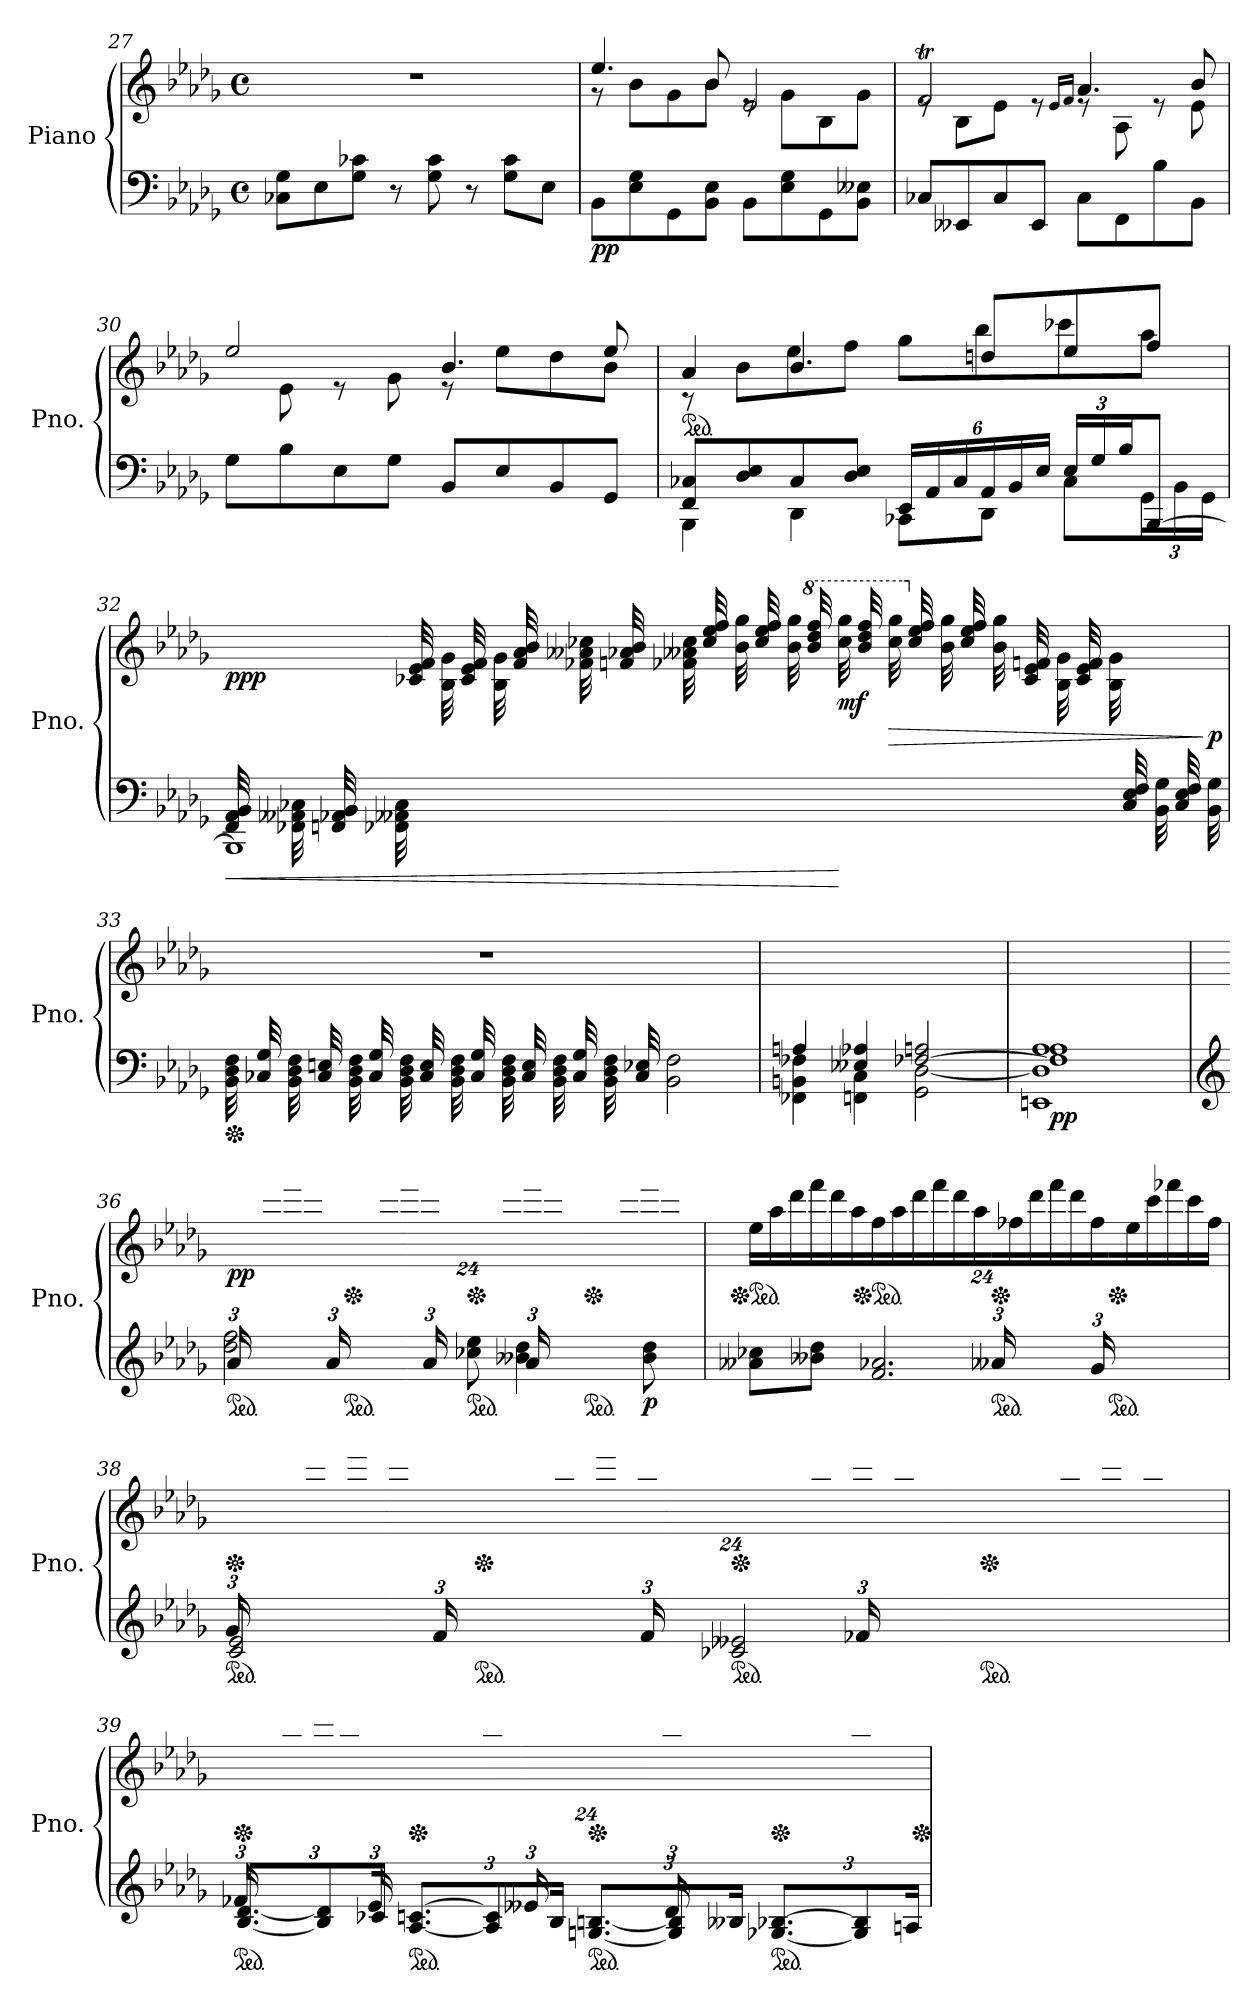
**kern	**kern	**dynam
*part1	*part1	*part1
*staff2	*staff1	*staff1/2
*I"Piano	*	*
*I'Pno.	*	*
!!LO:LB:g=z
*clefF4	*clefG2	*
*k[b-e-a-d-g-]	*k[b-e-a-d-g-]	*
*M4/4	*M4/4	*
*met(c)	*met(c)	*
=27	=27	=27
8C-X\ 8G-\L	1r	.
8E-\	.	.
8G-\ 8c-X\J	.	.
8r	.	.
8G-\ 8c-\	.	.
8r	.	.
8G-\ 8c-\L	.	.
8E-\J	.	.
=28	=28	=28
*	*^	*
!	!	!	!LO:DY:b=2
8BB-\L	4.ee-/	8r	pp
8E-\ 8G-\	.	8b-\L	.
8GG-\	.	8g-\	.
8BB-\ 8E-\J	8b-/	8b-\J	.
8BB-\L	2e-/	8re	.
8E-\ 8G-\	.	8g-\L	.
8GG-\	.	8B-\	.
8BB-\ 8E--X\J	.	8g-\J	.
=29	=29	=29	=29
8C-X/L	2ft/	8re	.
8EE--X/	.	8B-\L	.
8C-/	.	8e-\J	.
8EE--/J	.	8re	.
.	16qe-/LL	.	.
.	16qf/JJ	.	.
8C-\L	4.a-/	8re	.
8FF\	.	8A-\	.
8B-\	.	8re	.
8BB-\J	8b-/	8e-\	.
=30	=30	=30	=30
8G-\L	2ee-/	8ryy	.
8B-\	.	8e-\	.
8E-\	.	8r	.
8G-\J	.	8g-\	.
8BB-/L	4.b-/	8r	.
8E-/	.	8ee-\L	.
8BB-/	.	8dd-\	.
8GG-/J	8ee-/	8b-\J	.
!!LO:LB:g=z	!!
=31	=31	=31	=31
*^	*	*	*
*	*	*ped	*	*
8FF/ 8C-X/L	4BBB-\	4a-/	8r	.
8D-/ 8E-/	.	.	8b-\L	.
8C-/	4DD-\	4.b-/	8ee-\	.
8D-/ 8E-/J	.	.	8ff\J	.
*Xbrackettup	*	*	*	*
24EE-/LL	8CC-X\L	.	8gg-\L	.
24AA-/	.	.	.	.
24C-/	.	.	.	.
24AA-/	8DD-\J	8ddn/L	8bb-\	.
24BB-/	.	.	.	.
24E-/JJ	.	.	.	.
24E-/LL	8C-\L	8ee-/	8ccc-X\	.
24G-/	.	.	.	.
24B-/J	.	.	.	.
[8BBB-/J	24GG-\L	8ff/J	8aa-\J	.
.	24BB-\	.	.	.
.	24GG-\JJ	.	.	.
*	*	*v	*v	*
!!LO:LB:g=z
=32	=32	=32	=32
*	*	*MM40	*
!	!	!	!LO:HP:b=2
!	!	!	!LO:DY:n=1:b
32FF/ 32AA-/ 32BB-/	1BBB-]	32ryy	< ppp
*	*	*MM43	*
32FF-X\ 32AA--X\ 32C-X\	.	32ryy	.
*	*	*MM50	*
32FFn/ 32AA-X/ 32BB-/	.	32ryy	.
*	*	*MM58	*
32FF-X\ 32AA--X\ 32C-\	.	32ryy	.
*	*	*MM64	*
2.ryy	.	32c-X/ 32e-/ 32f/	.
.	.	32B-\ 32g-\	.
*	*	*MM70	*
.	.	32c-/ 32e-/ 32f/	.
.	.	32B-\ 32g-\	.
*	*	*MM72	*
.	.	32f/ 32a-/ 32b-/	.
*	*	*MM74	*
.	.	32f-X\ 32a--X\ 32cc-X\	.
.	.	32fn/ 32a-X/ 32b-/	.
*	*	*MM76	*
.	.	32f-X\ 32a--X\ 32cc-\	.
.	.	32cc-/ 32ee-/ 32ff/	.
*	*	*MM77	*
.	.	32b-\ 32gg-\	.
.	.	32cc-/ 32ee-/ 32ff/	.
*	*	*MM78	*
.	.	32b-\ 32gg-\	.
*	*	*8va	*
.	.	32bb-/ 32ddd-/ 32fff/	.
!	!	!	!LO:DY:n=2:b
.	.	32ccc-\ 32ggg-\	[ mf
*	*	*MM80	*
.	.	32bb-/ 32ddd-/ 32fff/	.
!	!	!	!LO:HP:b
.	.	32ccc-\ 32ggg-\	>
*	*	*X8va	*
.	.	32cc-/ 32ee-/ 32ff/	.
.	.	32b-\ 32gg-\	.
.	.	32cc-/ 32ee-/ 32ff/	.
.	.	32b-\ 32gg-\	.
.	.	32c-/ 32e-/ 32fn/	.
.	.	32B-\ 32g-\	.
.	.	32c-/ 32e-/ 32f/	.
.	.	32B-\ 32g-\	.
32C-/ 32E-/ 32F/	.	16.ryy	.
32BB-\ 32G-\	.	.	.
32C-/ 32E-/ 32F/	.	.	.
!	!	!	!LO:DY:n=3:b
32BB-\ 32G-\	.	32ryy	] p
*v	*v	*	*
!!LO:PB:g=z
=33	=33	=33
*Xped	*	*
*	*MM79	*
32BB-\ 32D-\ 32F\	1r	.
32C-X/ 32G-/	.	.
32BB-\ 32D-\ 32F\	.	.
32C-/ 32En/	.	.
32BB-\ 32D-\ 32F\	.	.
32C-/ 32G-/	.	.
32BB-\ 32D-\ 32F\	.	.
32C-/ 32E/	.	.
32BB-\ 32D-\ 32F\	.	.
32C-/ 32G-/	.	.
32BB-\ 32D-\ 32F\	.	.
32C-/ 32E/	.	.
32BB-\ 32D-\ 32F\	.	.
32C-/ 32G-/	.	.
32BB-\ 32D-\ 32F\	.	.
32C-/ 32E-X/	.	.
2BB-\ 2F\	.	.
=34	=34	=34
*	*MM35	*
*^	*	*
4An/	4FF-X\ 4BBn\ 4F-X\	4ryy	.
*	*	*MM31	*
4E--X/ 4A-X/	4FFn\ 4C\	4ryy	.
*	*	*MM27	*
[2F-X/ 2An/	2GG-\ [2D-\	2ryy	.
=35	=35	=35	=35
*	*	*MM60	*
!	!	!	!LO:DY:b=2
1F-] 1A-	1EEn 1D-] 1A-	1ryy	pp
!!LO:LB:g=z
=36	=36	=36	=36
*clefG2	*	*	*
*ped	*	*	*
*	*	*MM68	*
!	!	!	!LO:DY:b
24a-/LL	2dd-\ 2ff\	24ryy	pp
24%5ryy	.	24ff\	.
.	.	24ddd-\	.
*	*	*Xbrackettup	*
.	.	24fff\	.
.	.	24ddd-\	.
.	.	24ff\JJ	.
*ped	*	*	*
*	*	*Xped	*
24a-/LL	.	24ryy	.
24%5ryy	.	24ff\	.
.	.	24ddd-\	.
.	.	24fff\	.
.	.	24ddd-\	.
.	.	24ff\JJ	.
*ped	*	*	*
*	*	*Xped	*
24a-/LL	8cc-X\ 8ee-\	24ryy	.
24%5ryy	.	24ff\	.
.	.	24ddd-\	.
.	4b--X\ 4dd-\	24fff\	.
.	.	24ddd-\	.
.	.	24ff\JJ	.
*ped	*	*	*
*	*	*Xped	*
24a-/LL	.	24ryy	.
24%5ryy	.	24ff\	.
.	.	24ddd-\	.
!	!	!	!LO:DY:b=2
.	8b--\ 8dd-\	24fff\	p
.	.	24ddd-\	.
.	.	24ff\JJ	.
!!LO:LB:g=z
=37	=37	=37	=37
*	*	*Xped	*
*	*	*ped	*
2ryy	8a--X\ 8cc-X\L	24ee-\LL	.
.	.	24aa-\	.
.	.	24ddd-\	.
.	8b--X\ 8dd-\J	24fff\	.
.	.	24ddd-\	.
.	.	24aa-\JJ	.
*	*	*Xped	*
*	*	*ped	*
.	2.f/ 2.a-X/	24ff\LL	.
.	.	24aa-\	.
.	.	24ddd-\	.
.	.	24fff\	.
.	.	24ddd-\	.
.	.	24aa-\JJ	.
*ped	*	*	*
*	*	*Xped	*
*	*	*MM70	*
24a--X/LL	.	24ryy	.
24%5ryy	.	24ff-X\	.
.	.	24ddd-\	.
.	.	24fff\	.
.	.	24ddd-\	.
.	.	24ff-\JJ	.
*ped	*	*	*
*	*	*Xped	*
*	*	*MM71	*
24g-/LL	.	24ryy	.
24%5ryy	.	24ee-\	.
.	.	24ccc\	.
.	.	24fff-X\	.
.	.	24ccc\	.
.	.	24ff-\JJ	.
!!LO:LB:g=z
=38	=38	=38	=38
*ped	*	*	*
*	*	*Xped	*
*	*	*MM71	*
24g-/LL	2c/ 2e-/	24ryy	.
24%5ryy	.	24ee--X\	.
.	.	24ccc-X\	.
.	.	24eee-\	.
.	.	24ccc-\	.
.	.	24ee-X\JJ	.
*ped	*	*	*
*	*	*Xped	*
*	*	*MM72	*
24f/LL	.	24ryy	.
24%5ryy	.	24dd-\	.
.	.	24bb-\	.
.	.	24eee--X\	.
.	.	24bb-\	.
.	.	24ee--X\JJ	.
*ped	*	*	*
*	*	*Xped	*
*	*	*MM73	*
24f/LL	2c-X/ 2e--X/	24ryy	.
24%5ryy	.	24cc\	.
.	.	24bb--X\	.
.	.	24ddd-\	.
.	.	24bb--\	.
.	.	24dd-\JJ	.
*ped	*	*	*
*	*	*Xped	*
*	*	*MM74	*
24f-X/LL	.	24ryy	.
24%5ryy	.	24cc-X\	.
.	.	24aa-\	.
.	.	24cccn\	.
.	.	24aa-\	.
.	.	24ccn\JJ	.
!!LO:LB:g=z
=39	=39	=39	=39
*ped	*	*	*
*	*	*Xped	*
*	*	*MM75	*
24f-X/LL	[12.B-/ [12.d-/L	24ryy	.
24%5ryy	.	24b-\	.
.	.	24aa--X\	.
.	12B-/] 12d-/]	24ccc-X\	.
.	.	24aa--\	.
.	24c-X/Jk	24cc-X\JJ	.
*ped	*	*	*
*	*	*Xped	*
*	*	*MM76	*
24e-/LL	[12.A-/ [12.cn/L	24ryy	.
24%5ryy	.	24b--X\	.
.	.	24gg-\	.
.	12A-/] 12c/]	24bb-\	.
.	.	24gg-\	.
.	24B-/Jk	24b-X\JJ	.
*ped	*	*	*
*	*	*Xped	*
*	*	*MM77	*
24e--X/LL	[12.Gn/ [12.Bn/L	24ryy	.
24%5ryy	.	24a-\	.
.	.	24ff\	.
.	12G/] 12B/]	24bb--X\	.
.	.	24ff\	.
.	24B--X/Jk	24b--X\JJ	.
*ped	*	*	*
*	*	*Xped	*
*	*	*MM78	*
24d-/LL	[12.G-X/ [12.B-X/L	24ryy	.
24%5ryy	.	24a--X\	.
.	.	24ff-X\	.
.	12G-/] 12B-/]	24aa-X\	.
.	.	24ff-\	.
.	24An/Jk	24a-X\JJ	.
*	*	*Xped	*
*v	*v	*	*
=	=	=
*-	*-	*-
